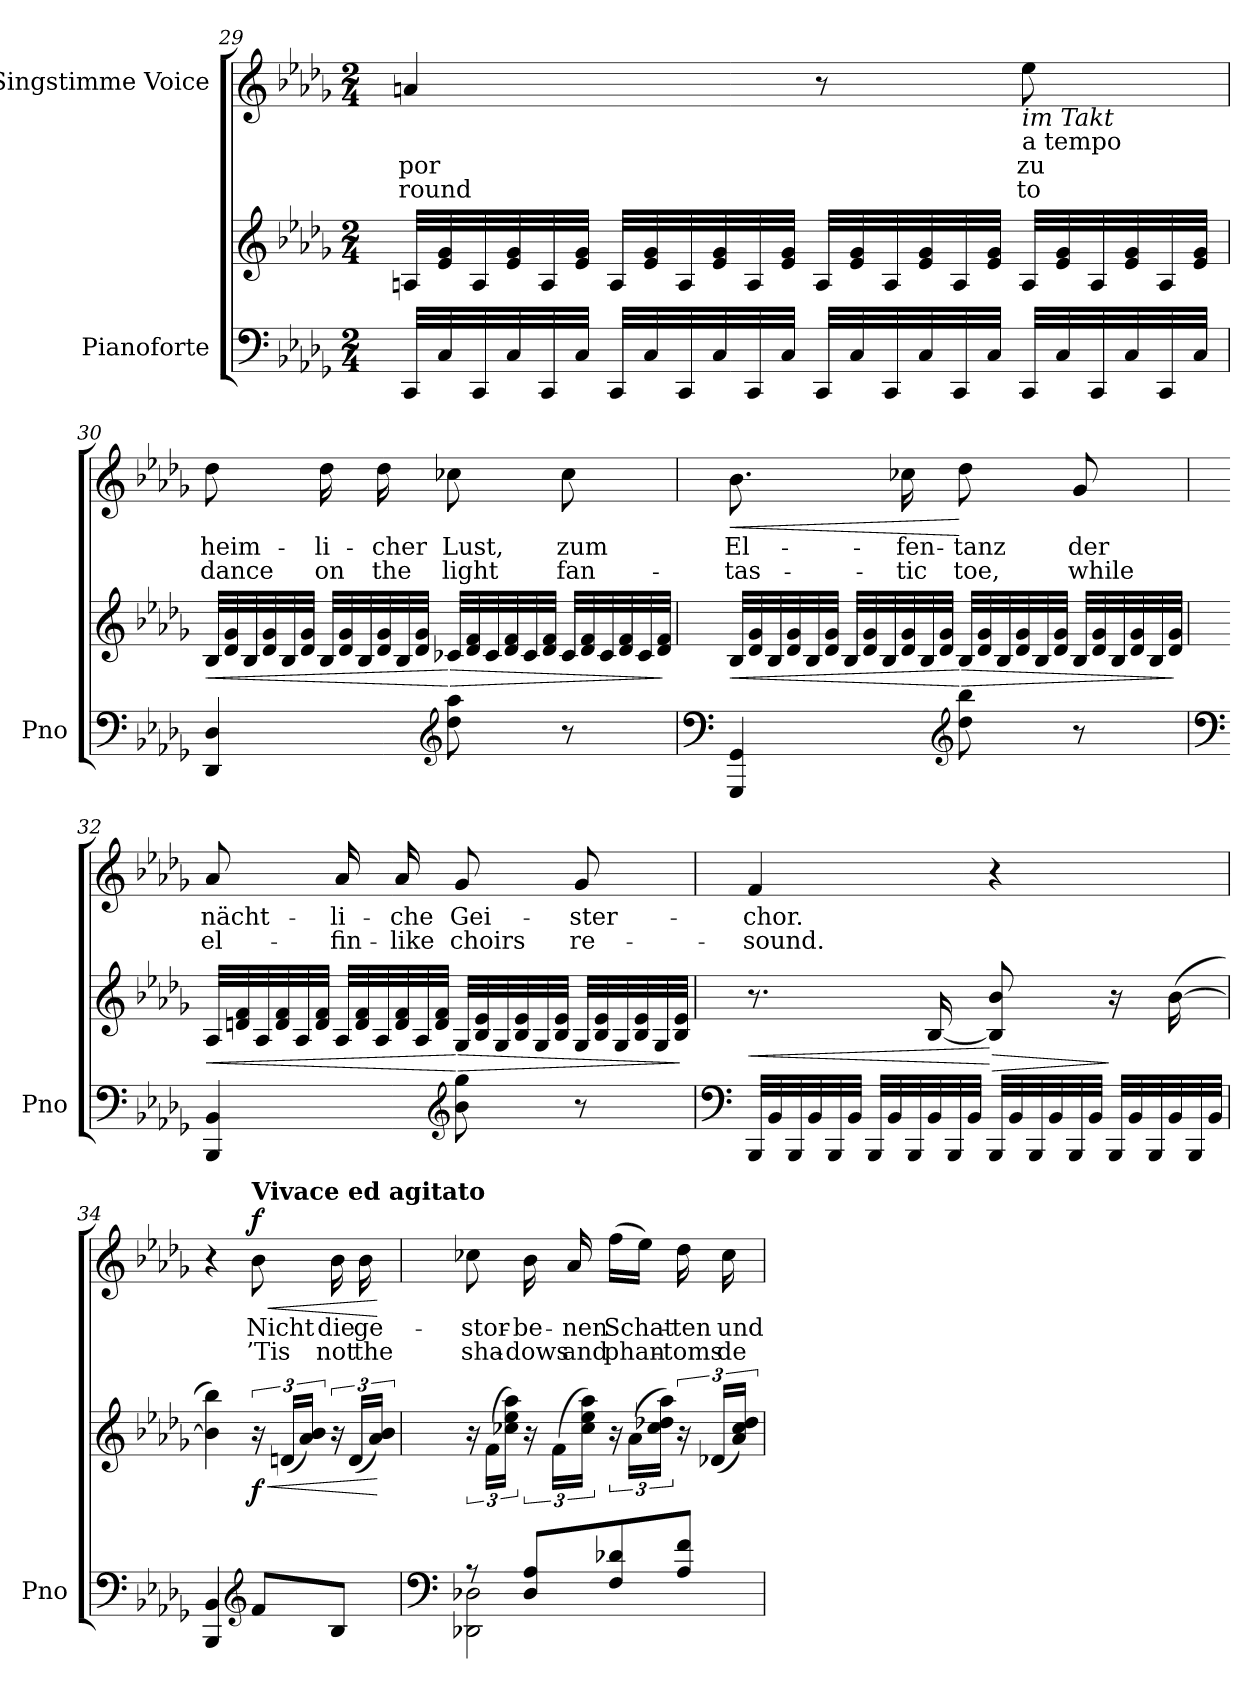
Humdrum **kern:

**kern	**kern	**dynam	**kern	**text	**text	**dynam
*part2	*part2	*part2	*part1	*part1	*part1	*part1
*staff3	*staff2	*staff2/3	*staff1	*staff1	*staff1	*staff1
*I"Pianoforte	*	*	*I"Singstimme Voice	*	*	*
*I'Pno	*	*	*	*	*	*
!!LO:LB:g=z
*clefF4	*clefG2	*	*clefG2	*	*	*
*k[b-e-a-d-g-]	*k[b-e-a-d-g-]	*	*k[b-e-a-d-g-]	*	*	*
*M2/4	*M2/4	*	*M2/4	*	*	*
*Xtuplet	*Xtuplet	*	*	*	*	*
=29	=29	=29	=29	=29	=29	=29
!	!	!	!	!LO:LY:b	!LO:LY:b	!
48CC/LLL	48An/LLL	.	4an/	-por	-round	.
48C/	48e-/ 48g-/	.	.	.	.	.
48CC/	48A/	.	.	.	.	.
48C/	48e-/ 48g-/	.	.	.	.	.
48CC/	48A/	.	.	.	.	.
48C/JJJ	48e-/ 48g-/JJJ	.	.	.	.	.
48CC/LLL	48A/LLL	.	.	.	.	.
48C/	48e-/ 48g-/	.	.	.	.	.
48CC/	48A/	.	.	.	.	.
48C/	48e-/ 48g-/	.	.	.	.	.
48CC/	48A/	.	.	.	.	.
48C/JJJ	48e-/ 48g-/JJJ	.	.	.	.	.
48CC/LLL	48A/LLL	.	8r	.	.	.
48C/	48e-/ 48g-/	.	.	.	.	.
48CC/	48A/	.	.	.	.	.
48C/	48e-/ 48g-/	.	.	.	.	.
48CC/	48A/	.	.	.	.	.
48C/JJJ	48e-/ 48g-/JJJ	.	.	.	.	.
!	!	!	!LO:TX:b:i:t=im Takt	!	!	!
!	!	!	!LO:TX:b:t=a tempo	!	!	!
!	!	!	!	!LO:LY:b	!LO:LY:b	!
48CC/LLL	48A/LLL	.	8ee-\	zu	to	.
48C/	48e-/ 48g-/	.	.	.	.	.
48CC/	48A/	.	.	.	.	.
48C/	48e-/ 48g-/	.	.	.	.	.
48CC/	48A/	.	.	.	.	.
48C/JJJ	48e-/ 48g-/JJJ	.	.	.	.	.
!!LO:LB:g=z
=30	=30	=30	=30	=30	=30	=30
!	!	!LO:HP:b	!	!LO:LY:b	!LO:LY:b	!
4DD-/ 4D-/	48B-/LLL	<	8dd-\	heim-	dance	.
.	48d-/ 48g-/	.	.	.	.	.
.	48B-/	.	.	.	.	.
.	48d-/ 48g-/	.	.	.	.	.
.	48B-/	.	.	.	.	.
.	48d-/ 48g-/JJJ	.	.	.	.	.
!	!	!	!	!LO:LY:b	!LO:LY:b	!
.	48B-/LLL	.	16dd-\	-li-	on	.
.	48d-/ 48g-/	.	.	.	.	.
.	48B-/	.	.	.	.	.
!	!	!	!	!LO:LY:b	!LO:LY:b	!
.	48d-/ 48g-/	.	16dd-\	-cher	the	.
.	48B-/	.	.	.	.	.
.	48d-/ 48g-/JJJ	.	.	.	.	.
*clefG2	*	*	*	*	*	*
!	!	!LO:HP:n=1:b	!	!LO:LY:b	!LO:LY:b	!
8dd-\ 8aa-\	48c-X/LLL	[ >	8cc-X\	Lust,	light	.
.	48d-/ 48f/	.	.	.	.	.
.	48c-/	.	.	.	.	.
.	48d-/ 48f/	.	.	.	.	.
.	48c-/	.	.	.	.	.
.	48d-/ 48f/JJJ	.	.	.	.	.
!	!	!	!	!LO:LY:b	!LO:LY:b	!
8r	48c-/LLL	.	8cc-\	zum	fan-	.
.	48d-/ 48f/	.	.	.	.	.
.	48c-/	.	.	.	.	.
.	48d-/ 48f/	.	.	.	.	.
.	48c-/	.	.	.	.	.
.	48d-/ 48f/JJJ	.	.	.	.	.
.	.	]	.	.	.	.
!!LO:LB:g=z
=31	=31	=31	=31	=31	=31	=31
*clefF4	*	*	*	*	*	*
!	!	!LO:HP:b	!	!LO:LY:b	!LO:LY:b	!LO:HP:b
4GGG-/ 4GG-/	48B-/LLL	<	8.b-\	El-	-tas-	<
.	48d-/ 48g-/	.	.	.	.	.
.	48B-/	.	.	.	.	.
.	48d-/ 48g-/	.	.	.	.	.
.	48B-/	.	.	.	.	.
.	48d-/ 48g-/JJJ	.	.	.	.	.
.	48B-/LLL	.	.	.	.	.
.	48d-/ 48g-/	.	.	.	.	.
.	48B-/	.	.	.	.	.
!	!	!	!	!LO:LY:b	!LO:LY:b	!
.	48d-/ 48g-/	.	16cc-X\	-fen-	-tic	.
.	48B-/	.	.	.	.	.
.	48d-/ 48g-/JJJ	.	.	.	.	.
*clefG2	*	*	*	*	*	*
!	!	!LO:HP:n=1:b	!	!LO:LY:b	!LO:LY:b	!
8dd-\ 8bb-\	48B-/LLL	[ >	8dd-\	-tanz	toe,	[
.	48d-/ 48g-/	.	.	.	.	.
.	48B-/	.	.	.	.	.
.	48d-/ 48g-/	.	.	.	.	.
.	48B-/	.	.	.	.	.
.	48d-/ 48g-/JJJ	.	.	.	.	.
!	!	!	!	!LO:LY:b	!LO:LY:b	!
8r	48B-/LLL	.	8g-/	der	while	.
.	48d-/ 48g-/	.	.	.	.	.
.	48B-/	.	.	.	.	.
.	48d-/ 48g-/	.	.	.	.	.
.	48B-/	.	.	.	.	.
.	48d-/ 48g-/JJJ	.	.	.	.	.
.	.	]	.	.	.	.
!!LO:LB:g=z
=32	=32	=32	=32	=32	=32	=32
*clefF4	*	*	*	*	*	*
!	!	!LO:HP:b	!	!LO:LY:b	!LO:LY:b	!
4BBB-/ 4BB-/	48A-/LLL	<	8a-/	nächt-	el-	.
.	48dn/ 48f/	.	.	.	.	.
.	48A-/	.	.	.	.	.
.	48d/ 48f/	.	.	.	.	.
.	48A-/	.	.	.	.	.
.	48d/ 48f/JJJ	.	.	.	.	.
!	!	!	!	!LO:LY:b	!LO:LY:b	!
.	48A-/LLL	.	16a-/	-li-	-fin-	.
.	48d/ 48f/	.	.	.	.	.
.	48A-/	.	.	.	.	.
!	!	!	!	!LO:LY:b	!LO:LY:b	!
.	48d/ 48f/	.	16a-/	-che	-like	.
.	48A-/	.	.	.	.	.
.	48d/ 48f/JJJ	.	.	.	.	.
*clefG2	*	*	*	*	*	*
!	!	!LO:HP:n=1:b	!	!LO:LY:b	!LO:LY:b	!
8b-\ 8gg-\	48G-/LLL	[ >	8g-/	Gei-	choirs	.
.	48B-/ 48e-/	.	.	.	.	.
.	48G-/	.	.	.	.	.
.	48B-/ 48e-/	.	.	.	.	.
.	48G-/	.	.	.	.	.
.	48B-/ 48e-/JJJ	.	.	.	.	.
!	!	!	!	!LO:LY:b	!LO:LY:b	!
8r	48G-/LLL	.	8g-/	-ster-	re-	.
.	48B-/ 48e-/	.	.	.	.	.
.	48G-/	.	.	.	.	.
.	48B-/ 48e-/	.	.	.	.	.
.	48G-/	.	.	.	.	.
.	48B-/ 48e-/JJJ	.	.	.	.	.
.	.	]	.	.	.	.
!!LO:PB:g=z
=33	=33	=33	=33	=33	=33	=33
*clefF4	*	*	*	*	*	*
!	!	!LO:HP:b	!	!LO:LY:b	!LO:LY:b	!
48BBB-/LLL	8.r	<	4f/	-chor.	-sound.	.
48BB-/	.	.	.	.	.	.
48BBB-/	.	.	.	.	.	.
48BB-/	.	.	.	.	.	.
48BBB-/	.	.	.	.	.	.
48BB-/JJJ	.	.	.	.	.	.
48BBB-/LLL	.	.	.	.	.	.
48BB-/	.	.	.	.	.	.
48BBB-/	.	.	.	.	.	.
48BB-/	[16B-/	.	.	.	.	.
48BBB-/	.	.	.	.	.	.
48BB-/JJJ	.	.	.	.	.	.
!	!	!LO:HP:n=1:b	!	!	!	!
48BBB-/LLL	8B-/] 8b-/	[ >	4r	.	.	.
48BB-/	.	.	.	.	.	.
48BBB-/	.	.	.	.	.	.
48BB-/	.	.	.	.	.	.
48BBB-/	.	.	.	.	.	.
48BB-/JJJ	.	.	.	.	.	.
48BBB-/LLL	16r	]	.	.	.	.
48BB-/	.	.	.	.	.	.
48BBB-/	.	.	.	.	.	.
48BB-/	(>[<16b-\	.	.	.	.	.
48BBB-/	.	.	.	.	.	.
48BB-/JJJ	.	.	.	.	.	.
!!LO:LB:g=z
=34	=34	=34	=34	=34	=34	=34
4BBB-/ 4BB-/	4b-\] 4bb-\)	.	4r	.	.	.
*clefG2	*	*	*	*	*	*
*	*tuplet	*	*	*	*	*
!	!	!	!LO:TX:a:B:t=Vivace ed agitato	!	!	!
!	!	!LO:DY:b	!	!LO:LY:b	!LO:LY:b	!LO:HP:b
!	!	!	!	!	!	!LO:DY:n=1:a
8f/L	24r	f	8b-\	Nicht	’Tis	< f
!	!	!LO:HP:b	!	!	!	!
.	(24dn/LL	<	.	.	.	.
.	24a-/ 24b-/JJ)	.	.	.	.	.
!	!	!	!	!LO:LY:b	!LO:LY:b	!
8B-/J	24r	.	16b-\	die	not	.
.	(24d/LL	.	.	.	.	.
!	!	!	!	!LO:LY:b	!LO:LY:b	!
.	.	.	16b-\	ge-	the	.
.	24a-/ 24b-/JJ)	.	.	.	.	.
.	.	[	.	.	.	[
=35	=35	=35	=35	=35	=35	=35
*clefF4	*	*	*	*	*	*
*^	*	*	*	*	*	*
!	!	!	!	!	!LO:LY:b	!LO:LY:b	!
8r	2DD-X\ 2D-X\	24r	.	8cc-X\	-stor-	sha-	.
.	.	(24f\LL	.	.	.	.	.
.	.	24cc-X\ 24ee-\ 24aa-\JJ)	.	.	.	.	.
!	!	!	!	!	!LO:LY:b	!LO:LY:b	!
8D-/ 8A-/L	.	24r	.	16b-\	-be-	-dows	.
.	.	(24f\LL	.	.	.	.	.
!	!	!	!	!	!LO:LY:b	!LO:LY:b	!
.	.	.	.	16a-/	-nen	and	.
.	.	24cc-\ 24ee-\ 24aa-\JJ)	.	.	.	.	.
!	!	!	!	!	!LO:LY:b	!LO:LY:b	!
8F/ 8d-X/	.	24r	.	(16ff\LL	Schat-	phan-	.
.	.	(24a-\LL	.	.	.	.	.
.	.	.	.	16ee-\JJ)	.	.	.
.	.	24cc-\ 24dd-X\ 24aa-\JJ)	.	.	.	.	.
!	!	!	!	!	!LO:LY:b	!LO:LY:b	!
8A-/ 8f/J	.	24r	.	16dd-\	-ten	-toms	.
.	.	(24d-X/LL	.	.	.	.	.
!	!	!	!	!	!LO:LY:b	!LO:LY:b	!
.	.	.	.	16cc-\	und	de-	.
.	.	24a-/ 24cc-/ 24dd-/JJ)	.	.	.	.	.
*v	*v	*	*	*	*	*	*
=	=	=	=	=	=	=
*-	*-	*-	*-	*-	*-	*-
